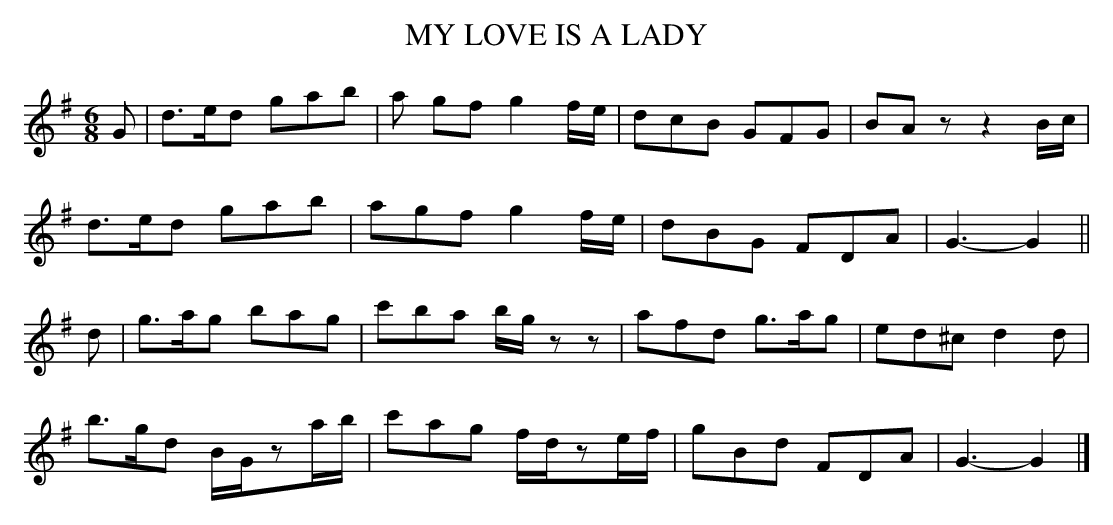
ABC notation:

X:1
T:MY LOVE IS A LADY
Y:"playfully"
M:6/8
L:1/8
K:G
G|d>ed gab|a gf g2f/e/|dcB GFG|BAz z2B/c/|
d>ed gab|agf g2f/e/|dBG FDA|G3-G2||
d|g>ag bag|c'ba b/g/zz|afd g>ag|ed^c d2d|
b>gd B/G/za/b/|c'ag f/d/ze/f/|gBd FDA|G3-G2|]
